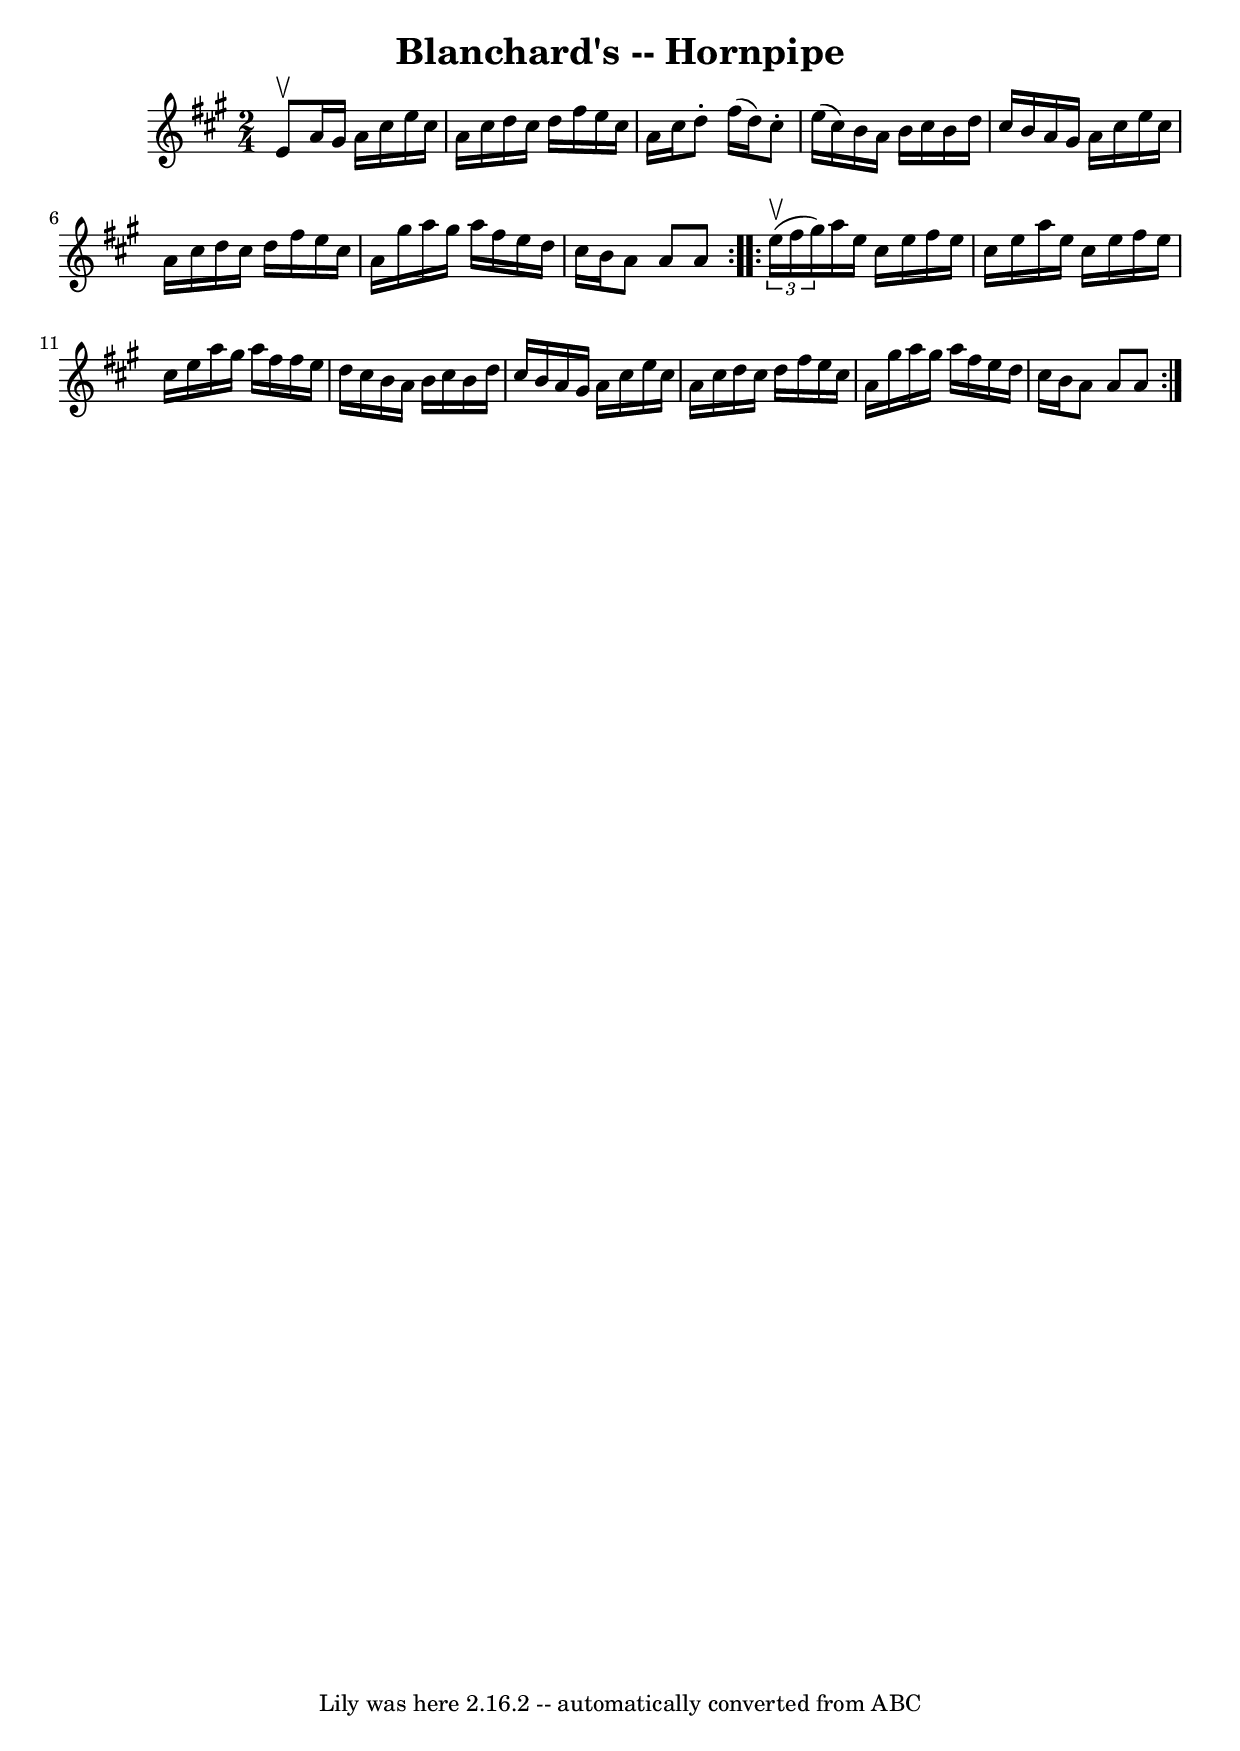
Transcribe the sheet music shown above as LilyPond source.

\version "2.7.40"
\include "Mammoth.ily"
\header {
	book = "Cole's 1000 Fiddle Tunes"
	crossRefNumber = "1"
	footnotes = ""
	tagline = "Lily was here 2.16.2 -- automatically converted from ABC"
	title = "Blanchard's -- Hornpipe"
}
voicedefault =  {
\set Score.defaultBarType = "empty"

\repeat volta 2 {
\time 2/4 \key a \major e'8^\upbow |
 a'16 gis'16 a'16    
cis''16 e''16 cis''16 a'16 cis''16  |
 d''16 cis''16    
d''16 fis''16 e''16 cis''16 a'16 cis''16  |
 d''8 -.   
fis''16 (d''16) cis''8 -. e''16 (cis''16) |
 b'16    
a'16 b'16 cis''16 b'16 d''16 cis''16 b'16  |
 a'16  
 gis'16 a'16 cis''16 e''16 cis''16 a'16 cis''16  |
   
d''16 cis''16 d''16 fis''16 e''16 cis''16 a'16 gis''16  
|
 a''16 gis''16 a''16 fis''16 e''16 d''16 cis''16    
b'16  |
 a'8 a'8 a'8  }     \repeat volta 2 {   \times 2/3 {   
e''16 (^\upbow fis''16 gis''16) } |
 a''16 e''16 cis''16  
 e''16 fis''16 e''16 cis''16 e''16  |
 a''16 e''16    
cis''16 e''16 fis''16 e''16 cis''16 e''16  |
 a''16    
gis''16 a''16 fis''16 fis''16 e''16 d''16 cis''16  |
   
b'16 a'16 b'16 cis''16 b'16 d''16 cis''16 b'16  |
   
 a'16 gis'16 a'16 cis''16 e''16 cis''16 a'16 cis''16  
|
 d''16 cis''16 d''16 fis''16 e''16 cis''16 a'16    
gis''16  |
 a''16 gis''16 a''16 fis''16 e''16 d''16    
cis''16 b'16  |
 a'8 a'8 a'8  }   
}

\score{
    <<

	\context Staff="default"
	{
	    \voicedefault 
	}

    >>
	\layout {
	}
	\midi {}
}
